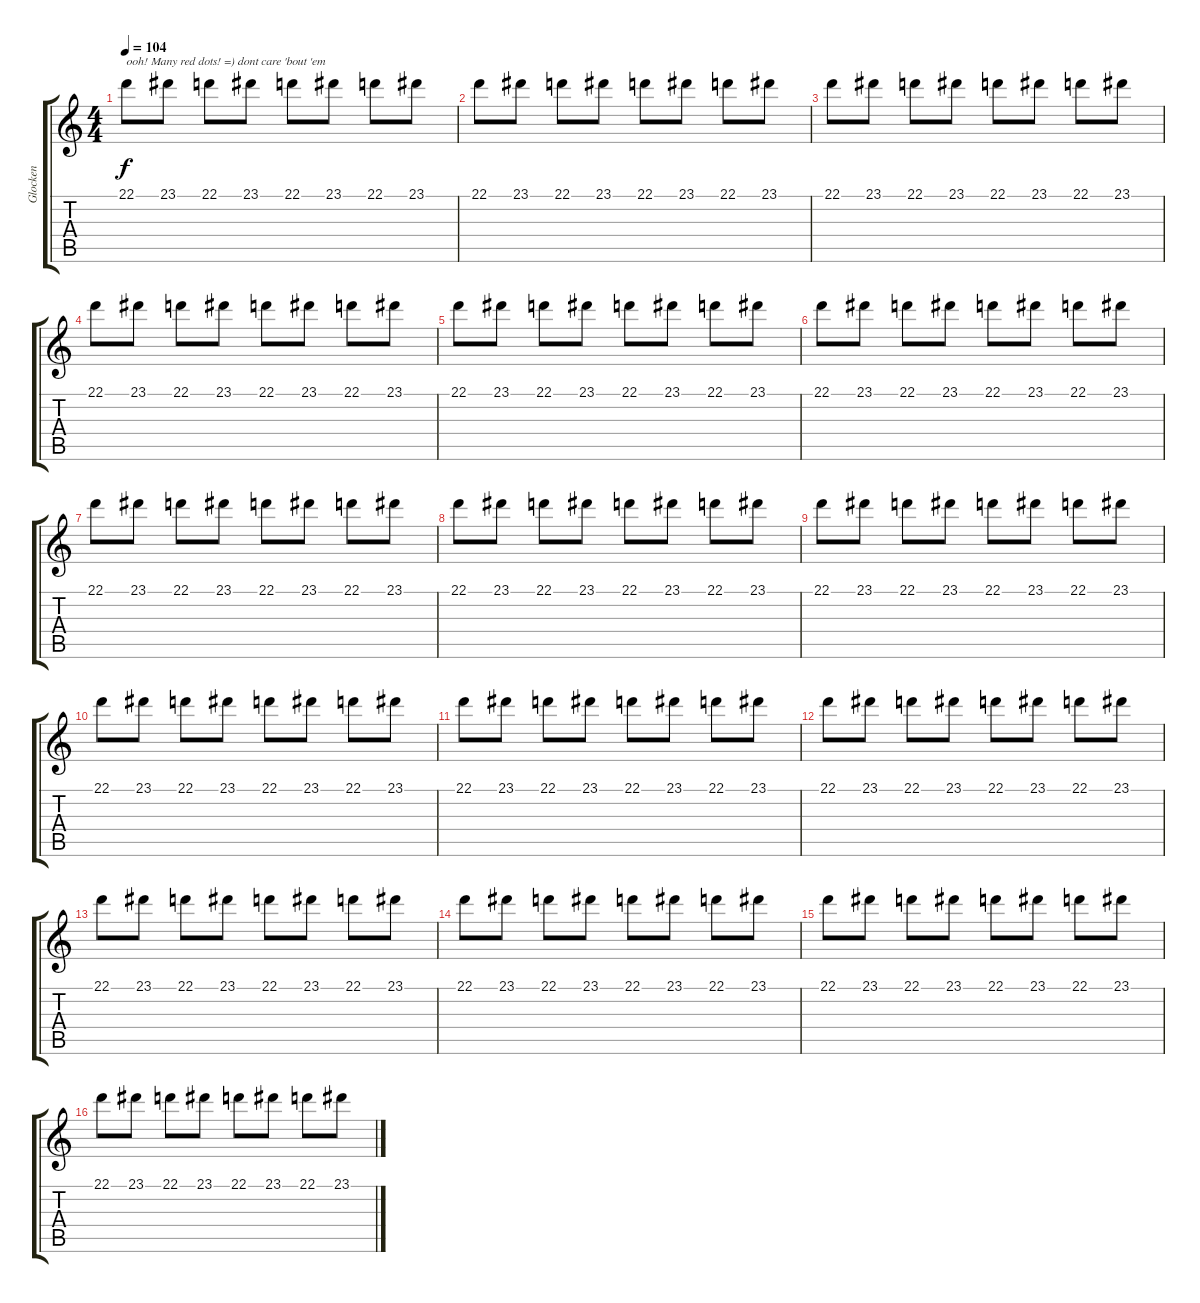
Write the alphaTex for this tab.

\track ("Glocken" "Glocken") {instrument glockenspiel}
\staff {score tabs}
\tuning (E4 B3 G3 D3 A2 E2) {hide}
\ts (4 4)
\tempo 104
\clef g2
\ks c
22.1.8{txt "ooh! Many red dots! =) dont care 'bout 'em" dy f instrument glockenspiel} 23.1.8{balance 9} 22.1.8{balance 10} 23.1.8{balance 11} 22.1.8{balance 12} 23.1.8{balance 13} 22.1.8{balance 14} 23.1.8{balance 15} |
22.1.8{balance 16} 23.1.8{balance 15} 22.1.8{balance 14} 23.1.8{balance 13} 22.1.8{balance 12} 23.1.8{balance 11} 22.1.8{balance 10} 23.1.8{balance 9} |
22.1.8{balance 8} 23.1.8{balance 7} 22.1.8{balance 6} 23.1.8{balance 5} 22.1.8{balance 4} 23.1.8{balance 3} 22.1.8{balance 2} 23.1.8{balance 1} |
22.1.8{balance 0} 23.1.8{balance 1} 22.1.8{balance 2} 23.1.8{balance 3} 22.1.8{balance 4} 23.1.8{balance 5} 22.1.8{balance 6} 23.1.8{balance 7} |
22.1.8{balance 8} 23.1.8{balance 9} 22.1.8{balance 10} 23.1.8{balance 11} 22.1.8{balance 12} 23.1.8{balance 13} 22.1.8{balance 14} 23.1.8{balance 15} |
22.1.8{balance 16} 23.1.8{balance 15} 22.1.8{balance 14} 23.1.8{balance 13} 22.1.8{balance 12} 23.1.8{balance 11} 22.1.8{balance 10} 23.1.8{balance 9} |
22.1.8{balance 8} 23.1.8{balance 7} 22.1.8{balance 6} 23.1.8{balance 5} 22.1.8{balance 4} 23.1.8{balance 3} 22.1.8{balance 2} 23.1.8{balance 1} |
22.1.8{balance 0} 23.1.8{balance 1} 22.1.8{balance 2} 23.1.8{balance 3} 22.1.8{balance 4} 23.1.8{balance 5} 22.1.8{balance 6} 23.1.8{balance 7} |
22.1.8{balance 8} 23.1.8{balance 9} 22.1.8{balance 10} 23.1.8{balance 11} 22.1.8{balance 12} 23.1.8{balance 13} 22.1.8{balance 14} 23.1.8{balance 15} |
22.1.8{balance 16} 23.1.8{balance 15} 22.1.8{balance 14} 23.1.8{balance 13} 22.1.8{balance 12} 23.1.8{balance 11} 22.1.8{balance 10} 23.1.8{balance 9} |
22.1.8{balance 8} 23.1.8{balance 7} 22.1.8{balance 6} 23.1.8{balance 5} 22.1.8{balance 4} 23.1.8{balance 3} 22.1.8{balance 2} 23.1.8{balance 1} |
22.1.8{balance 0} 23.1.8{balance 1} 22.1.8{balance 2} 23.1.8{balance 3} 22.1.8{balance 4} 23.1.8{balance 5} 22.1.8{balance 6} 23.1.8{balance 7} |
22.1.8{balance 8} 23.1.8{balance 9} 22.1.8{balance 10} 23.1.8{balance 11} 22.1.8{balance 12} 23.1.8{balance 13} 22.1.8{balance 14} 23.1.8{balance 15} |
22.1.8{balance 16} 23.1.8{balance 15} 22.1.8{balance 14} 23.1.8{balance 13} 22.1.8{balance 12} 23.1.8{balance 11} 22.1.8{balance 10} 23.1.8{balance 9} |
22.1.8{balance 8} 23.1.8{balance 7} 22.1.8{balance 6} 23.1.8{balance 5} 22.1.8{balance 4} 23.1.8{balance 3} 22.1.8{balance 2} 23.1.8{balance 1} |
22.1.8{balance 0} 23.1.8{balance 1} 22.1.8{balance 2} 23.1.8{balance 3} 22.1.8{balance 4} 23.1.8{balance 5} 22.1.8{balance 6} 23.1.8{balance 7}
